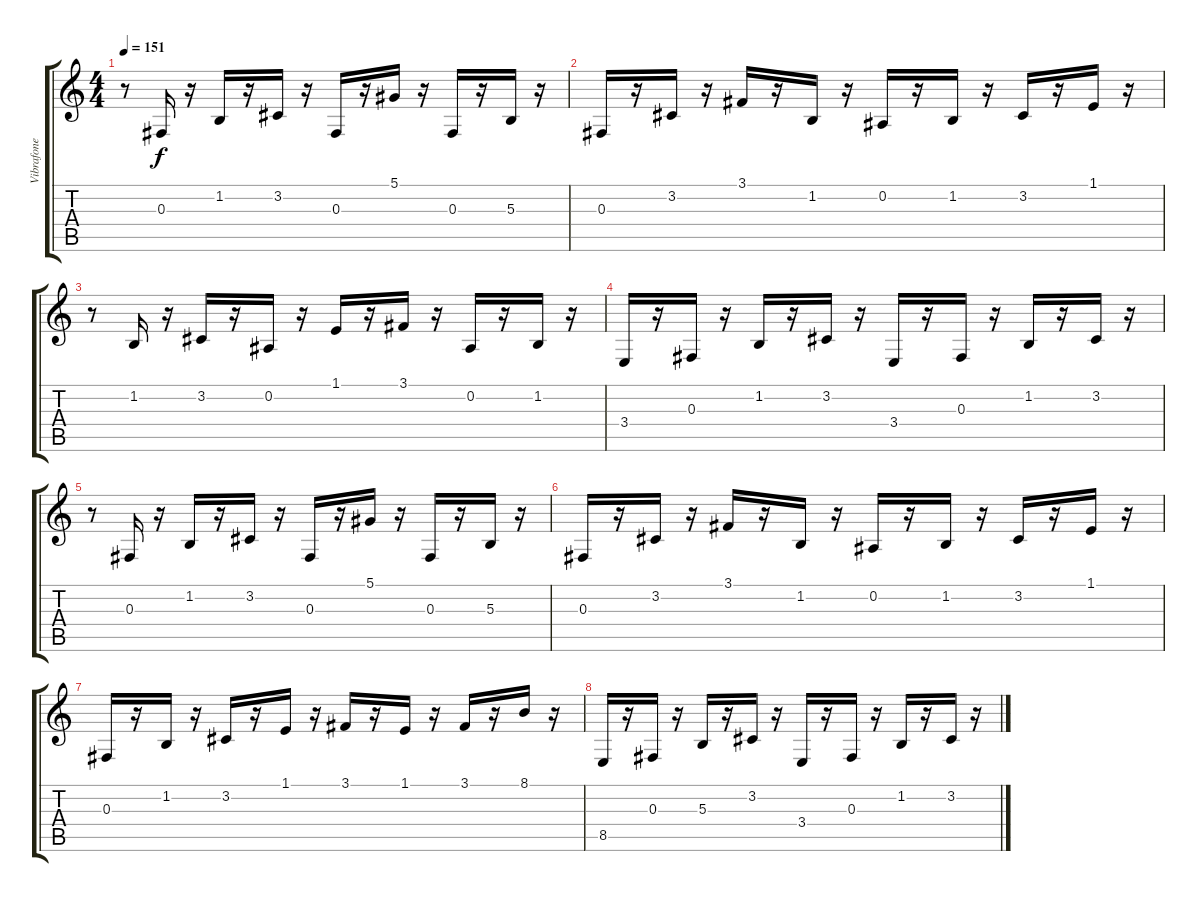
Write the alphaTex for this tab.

\track ("Vibrafone 1" "Vibrafone ") {instrument vibraphone}
\staff {score tabs}
\tuning (Eb4 Bb3 Gb3 Db3 Ab2 Eb2) {hide}
\ts (4 4)
\tempo 151
\clef g2
\ks c
r.8{dy f} 0.3.16 r.16 1.2.16 r.16 3.2.16 r.16 0.3.16 r.16 5.1.16 r.16 0.3.16 r.16 5.3.16 r.16 |
0.3.16 r.16 3.2.16 r.16 3.1.16 r.16 1.2.16 r.16 0.2.16 r.16 1.2.16 r.16 3.2.16 r.16 1.1.16 r.16 |
r.8 1.2.16 r.16 3.2.16 r.16 0.2.16 r.16 1.1.16 r.16 3.1.16 r.16 0.2.16 r.16 1.2.16 r.16 |
3.4.16 r.16 0.3.16 r.16 1.2.16 r.16 3.2.16 r.16 3.4.16 r.16 0.3.16 r.16 1.2.16 r.16 3.2.16 r.16 |
r.8 0.3.16 r.16 1.2.16 r.16 3.2.16 r.16 0.3.16 r.16 5.1.16 r.16 0.3.16 r.16 5.3.16 r.16 |
0.3.16 r.16 3.2.16 r.16 3.1.16 r.16 1.2.16 r.16 0.2.16 r.16 1.2.16 r.16 3.2.16 r.16 1.1.16 r.16 |
0.3.16 r.16 1.2.16 r.16 3.2.16 r.16 1.1.16 r.16 3.1.16 r.16 1.1.16 r.16 3.1.16 r.16 8.1.16 r.16 |
8.5.16 r.16 0.3.16 r.16 5.3.16 r.16 3.2.16 r.16 3.4.16 r.16 0.3.16 r.16 1.2.16 r.16 3.2.16 r.16
